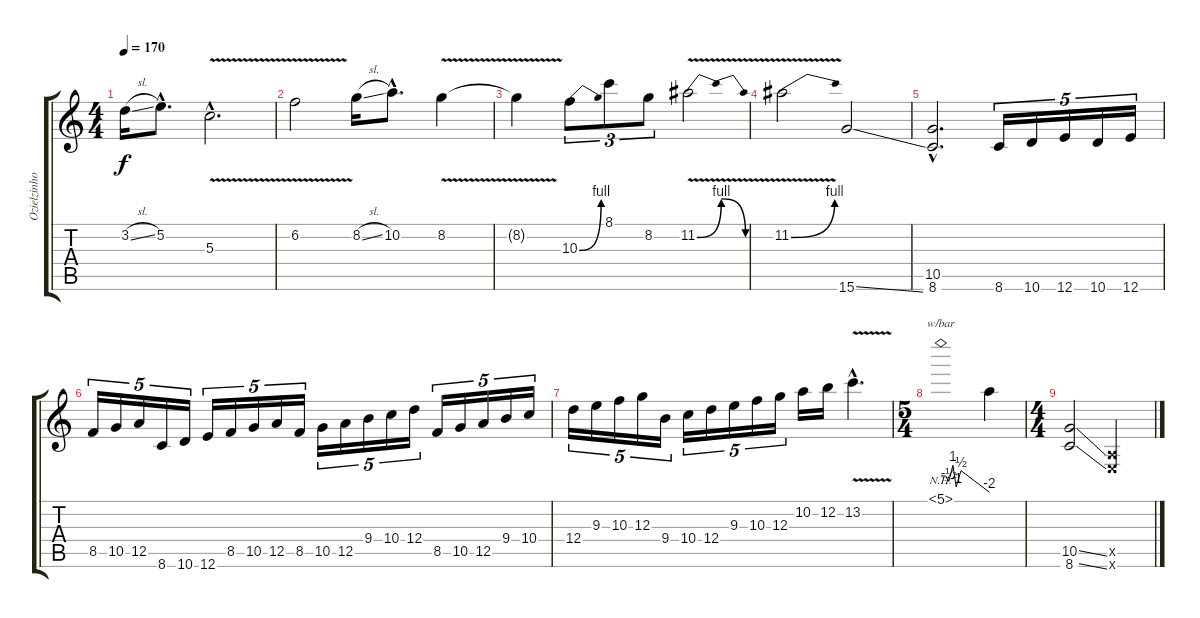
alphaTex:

\track ("Ozielzinho" "Ozielzinho") {instrument overdrivenguitar}
\staff {score tabs}
\tuning (E4 B3 G3 D3 A2 E2) {hide}
\ts (4 4)
\tempo 170
\clef g2
\ks c
3.2{sl}.16{dy f} 5.2{hac}.8{d} 5.3{v hac}.2{d} |
6.2{v}.2 8.2{sl}.16 10.2{hac}.8{d} 8.2{v}.4 |
8.2{t}.4 10.3{be (bend 0 0 60 4)}.8{tu (3 2)} 8.1.8{tu (3 2)} 8.2.8{tu (3 2)} 11.2{be (bendrelease 0 0 15 4 41 4 60 0) v}.2 |
11.2{be (bend 0 0 60 4) v}.2 15.6{ss}.2 |
(10.5{hac} 8.6{hac}).2{d} 8.6.16{tu (5 4)} 10.6.16{tu (5 4)} 12.6.16{tu (5 4)} 10.6.16{tu (5 4)} 12.6.16{tu (5 4)} |
8.5.16{tu (5 4)} 10.5.16{tu (5 4)} 12.5.16{tu (5 4)} 8.6.16{tu (5 4)} 10.6.16{tu (5 4)} 12.6.16{tu (5 4)} 8.5.16{tu (5 4)} 10.5.16{tu (5 4)} 12.5.16{tu (5 4)} 8.5.16{tu (5 4)} 10.5.16{tu (5 4)} 12.5.16{tu (5 4)} 9.4.16{tu (5 4)} 10.4.16{tu (5 4)} 12.4.16{tu (5 4)} 8.5.16{tu (5 4)} 10.5.16{tu (5 4)} 12.5.16{tu (5 4)} 9.4.16{tu (5 4)} 10.4.16{tu (5 4)} |
12.4.16{tu (5 4)} 9.3.16{tu (5 4)} 10.3.16{tu (5 4)} 12.3.16{tu (5 4)} 9.4.16{tu (5 4)} 10.4.16{tu (5 4)} 12.4.16{tu (5 4)} 9.3.16{tu (5 4)} 10.3.16{tu (5 4)} 12.3.16{tu (5 4)} 10.2.16 12.2.16 13.2{v hac}.4{d} |
\ts (5 4)
5.1{nh}.1{tbe (custom default 0 0 6 0 10 -2 15 4 19 -4 25 2 60 -8)} 5.1{t}.4 |
\ts (4 4)
(10.5{ss} 8.6{ss}).2 (0.5{x} 0.6{x}).2
